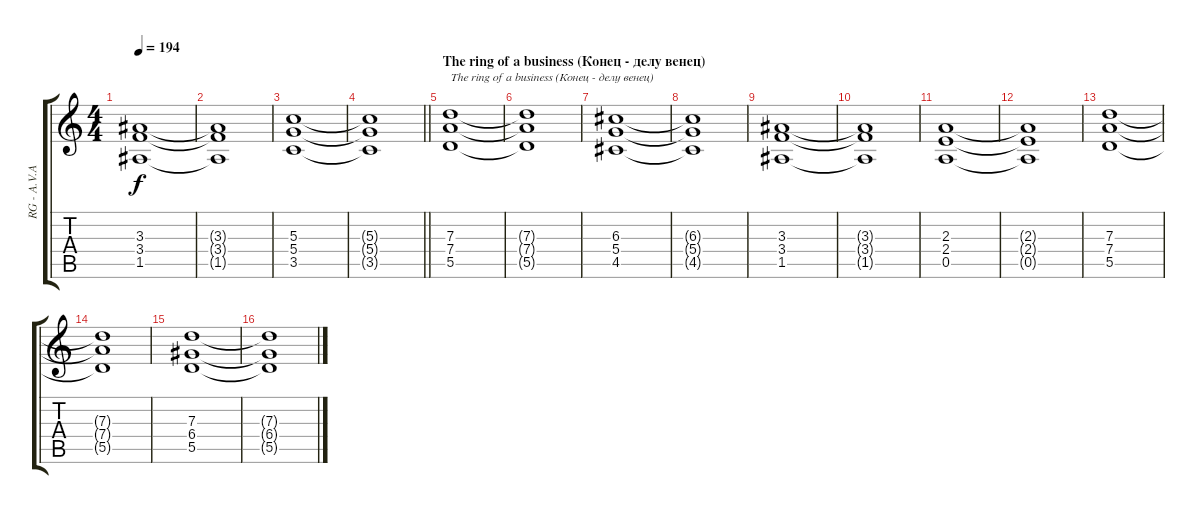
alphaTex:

\track ("RG - tamonoff" "RG - A.V.A") {instrument distortionguitar}
\staff {score tabs}
\tuning (E4 B3 G3 D3 A2 E2) {hide}
\ts (4 4)
\tempo 194
\clef g2
\ks c
(3.3 3.4 1.5).1{dy f} |
(3.3{t} 3.4{t} 1.5{t}).1 |
(5.3 5.4 3.5).1 |
\barLineRight lightlight
(5.3{t} 5.4{t} 3.5{t}).1 |
\section ("" "The ring of a business (Конец - делу венец)")
(7.3 7.4 5.5).1{txt "The ring of a business (Конец - делу венец)"} |
(7.3{t} 7.4{t} 5.5{t}).1 |
(6.3 5.4 4.5).1 |
(6.3{t} 5.4{t} 4.5{t}).1 |
(3.3 3.4 1.5).1 |
(3.3{t} 3.4{t} 1.5{t}).1 |
(2.3 2.4 0.5).1 |
(2.3{t} 2.4{t} 0.5{t}).1 |
(7.3 7.4 5.5).1 |
(7.3{t} 7.4{t} 5.5{t}).1 |
(7.3 6.4 5.5).1 |
(7.3{t} 6.4{t} 5.5{t}).1
